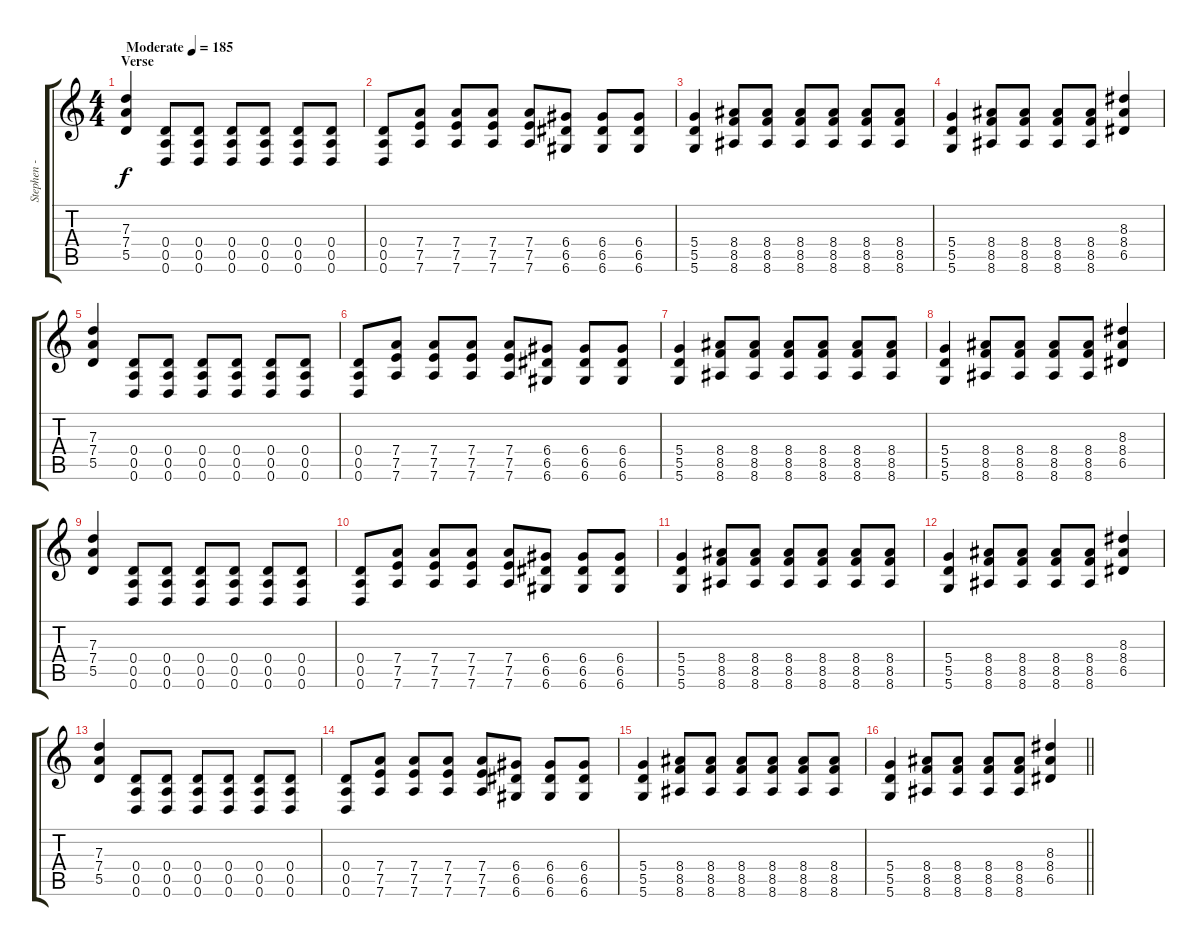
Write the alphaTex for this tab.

\track ("Stephen - Rythm" "Stephen - ") {instrument distortionguitar}
\staff {score tabs}
\tuning (E4 B3 G3 D3 A2 D2) {hide}
\ts (4 4)
\section ("" "Verse")
\tempo (185 "Moderate")
\clef g2
\ks c
(7.3 7.4 5.5).4{dy f instrument distortionguitar} (0.4 0.5 0.6).8 (0.4 0.5 0.6).8 (0.4 0.5 0.6).8 (0.4 0.5 0.6).8 (0.4 0.5 0.6).8 (0.4 0.5 0.6).8 |
(0.4 0.5 0.6).8 (7.4 7.5 7.6).8 (7.4 7.5 7.6).8 (7.4 7.5 7.6).8 (7.4 7.5 7.6).8 (6.4 6.5 6.6).8 (6.4 6.5 6.6).8 (6.4 6.5 6.6).8 |
(5.4 5.5 5.6).4 (8.4 8.5 8.6).8 (8.4 8.5 8.6).8 (8.4 8.5 8.6).8 (8.4 8.5 8.6).8 (8.4 8.5 8.6).8 (8.4 8.5 8.6).8 |
(5.4 5.5 5.6).4 (8.4 8.5 8.6).8 (8.4 8.5 8.6).8 (8.4 8.5 8.6).8 (8.4 8.5 8.6).8 (8.3 8.4 6.5).4 |
(7.3 7.4 5.5).4 (0.4 0.5 0.6).8 (0.4 0.5 0.6).8 (0.4 0.5 0.6).8 (0.4 0.5 0.6).8 (0.4 0.5 0.6).8 (0.4 0.5 0.6).8 |
(0.4 0.5 0.6).8 (7.4 7.5 7.6).8 (7.4 7.5 7.6).8 (7.4 7.5 7.6).8 (7.4 7.5 7.6).8 (6.4 6.5 6.6).8 (6.4 6.5 6.6).8 (6.4 6.5 6.6).8 |
(5.4 5.5 5.6).4 (8.4 8.5 8.6).8 (8.4 8.5 8.6).8 (8.4 8.5 8.6).8 (8.4 8.5 8.6).8 (8.4 8.5 8.6).8 (8.4 8.5 8.6).8 |
(5.4 5.5 5.6).4 (8.4 8.5 8.6).8 (8.4 8.5 8.6).8 (8.4 8.5 8.6).8 (8.4 8.5 8.6).8 (8.3 8.4 6.5).4 |
(7.3 7.4 5.5).4 (0.4 0.5 0.6).8 (0.4 0.5 0.6).8 (0.4 0.5 0.6).8 (0.4 0.5 0.6).8 (0.4 0.5 0.6).8 (0.4 0.5 0.6).8 |
(0.4 0.5 0.6).8 (7.4 7.5 7.6).8 (7.4 7.5 7.6).8 (7.4 7.5 7.6).8 (7.4 7.5 7.6).8 (6.4 6.5 6.6).8 (6.4 6.5 6.6).8 (6.4 6.5 6.6).8 |
(5.4 5.5 5.6).4 (8.4 8.5 8.6).8 (8.4 8.5 8.6).8 (8.4 8.5 8.6).8 (8.4 8.5 8.6).8 (8.4 8.5 8.6).8 (8.4 8.5 8.6).8 |
(5.4 5.5 5.6).4 (8.4 8.5 8.6).8 (8.4 8.5 8.6).8 (8.4 8.5 8.6).8 (8.4 8.5 8.6).8 (8.3 8.4 6.5).4 |
(7.3 7.4 5.5).4 (0.4 0.5 0.6).8 (0.4 0.5 0.6).8 (0.4 0.5 0.6).8 (0.4 0.5 0.6).8 (0.4 0.5 0.6).8 (0.4 0.5 0.6).8 |
(0.4 0.5 0.6).8 (7.4 7.5 7.6).8 (7.4 7.5 7.6).8 (7.4 7.5 7.6).8 (7.4 7.5 7.6).8 (6.4 6.5 6.6).8 (6.4 6.5 6.6).8 (6.4 6.5 6.6).8 |
(5.4 5.5 5.6).4 (8.4 8.5 8.6).8 (8.4 8.5 8.6).8 (8.4 8.5 8.6).8 (8.4 8.5 8.6).8 (8.4 8.5 8.6).8 (8.4 8.5 8.6).8 |
\barLineRight lightlight
(5.4 5.5 5.6).4 (8.4 8.5 8.6).8 (8.4 8.5 8.6).8 (8.4 8.5 8.6).8 (8.4 8.5 8.6).8 (8.3 8.4 6.5).4
